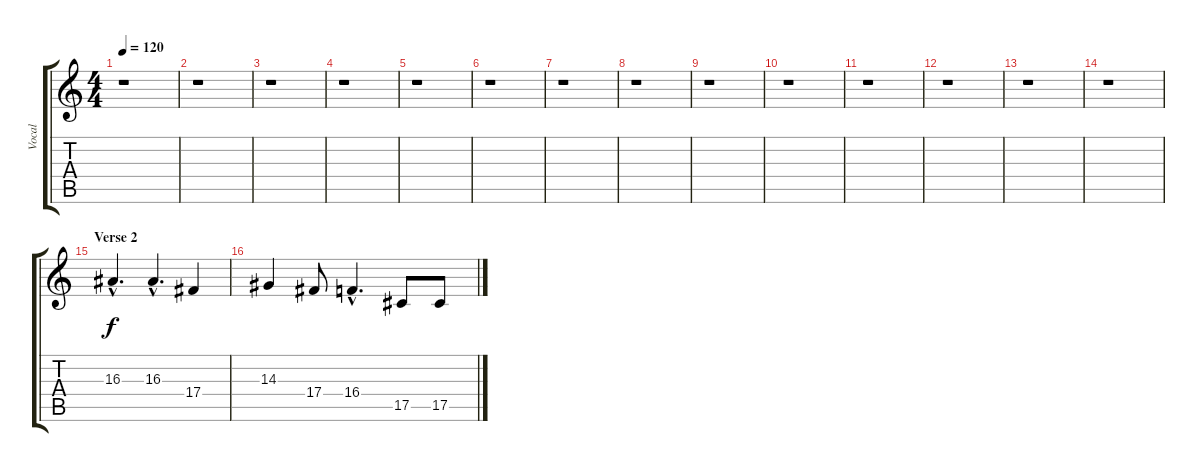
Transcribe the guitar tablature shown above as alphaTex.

\track ("Vocal" "Vocal") {instrument viola}
\staff {score tabs}
\tuning (Eb4 Bb3 Gb3 Db3 Ab2 Eb2) {hide}
\ts (4 4)
\tempo 120
\clef g2
\ks c
r.1{dy f} |
r.1 |
r.1 |
r.1 |
r.1 |
r.1 |
r.1 |
r.1 |
r.1 |
r.1 |
r.1 |
r.1 |
r.1 |
r.1 |
\section ("" "Verse 2")
16.3{hac}.4{d} 16.3{hac}.4{d} 17.4.4 |
14.3.4 17.4.8 16.4{hac}.4{d} 17.5.8 17.5.8
